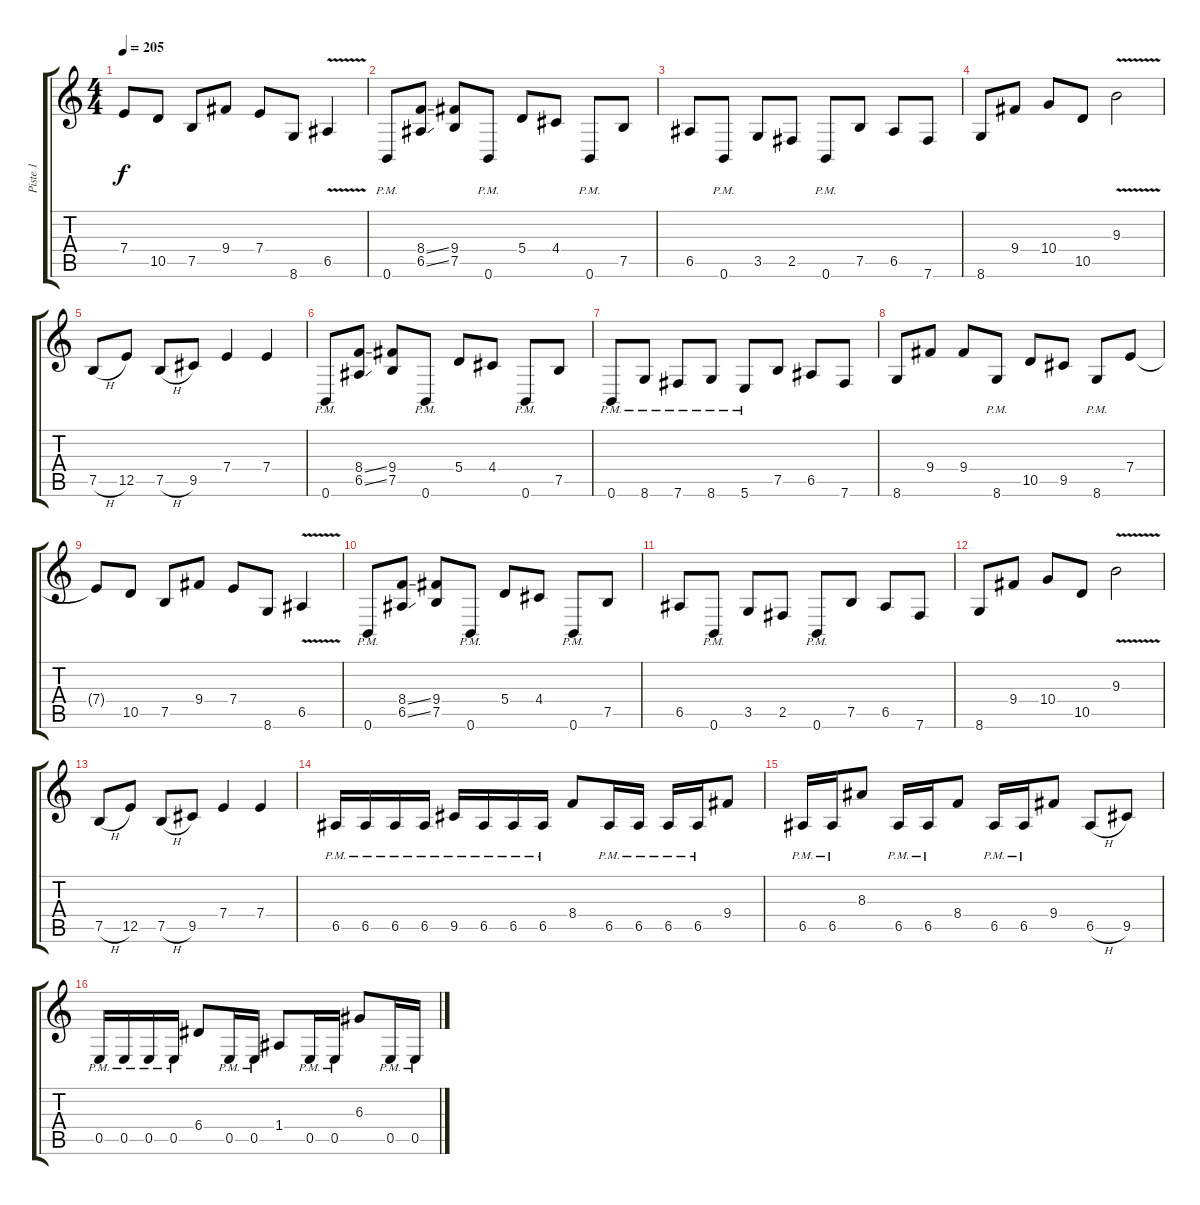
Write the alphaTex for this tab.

\track ("Piste 1" "Piste 1") {instrument distortionguitar}
\staff {score tabs}
\tuning (B3 Gb3 D3 A2 E2 B1) {hide}
\ts (4 4)
\tempo 205
\clef g2
\ks c
7.4{t}.8{dy f} 10.5.8 7.5.8 9.4.8 7.4.8 8.6.8 6.5{v}.4 |
0.6{pm}.8 (8.4{ss} 6.5{ss}).8 (9.4 7.5).8 0.6{pm}.8 5.4.8 4.4.8 0.6{pm}.8 7.5.8 |
6.5.8 0.6{pm}.8 3.5.8 2.5.8 0.6{pm}.8 7.5.8 6.5.8 7.6.8 |
8.6.8 9.4.8 10.4.8 10.5.8 9.3{v}.2 |
7.5{h}.8 12.5.8 7.5{h}.8 9.5.8 7.4.4 7.4.4 |
0.6{pm}.8 (8.4{ss} 6.5{ss}).8 (9.4 7.5).8 0.6{pm}.8 5.4.8 4.4.8 0.6{pm}.8 7.5.8 |
0.6{pm}.8 8.6{pm}.8 7.6{pm}.8 8.6{pm}.8 5.6{pm}.8 7.5.8 6.5.8 7.6.8 |
8.6.8 9.4.8 9.4.8 8.6{pm}.8 10.5.8 9.5.8 8.6{pm}.8 7.4.8 |
7.4{t}.8 10.5.8 7.5.8 9.4.8 7.4.8 8.6.8 6.5{v}.4 |
0.6{pm}.8 (8.4{ss} 6.5{ss}).8 (9.4 7.5).8 0.6{pm}.8 5.4.8 4.4.8 0.6{pm}.8 7.5.8 |
6.5.8 0.6{pm}.8 3.5.8 2.5.8 0.6{pm}.8 7.5.8 6.5.8 7.6.8 |
8.6.8 9.4.8 10.4.8 10.5.8 9.3{v}.2 |
7.5{h}.8 12.5.8 7.5{h}.8 9.5.8 7.4.4 7.4.4 |
6.5{pm}.16 6.5{pm}.16 6.5{pm}.16 6.5{pm}.16 9.5{pm}.16 6.5{pm}.16 6.5{pm}.16 6.5{pm}.16 8.4.8 6.5{pm}.16 6.5{pm}.16 6.5{pm}.16 6.5{pm}.16 9.4.8 |
6.5{pm}.16 6.5{pm}.16 8.3.8 6.5{pm}.16 6.5{pm}.16 8.4.8 6.5{pm}.16 6.5{pm}.16 9.4.8 6.5{h}.8 9.5.8 |
0.5{pm}.16 0.5{pm}.16 0.5{pm}.16 0.5{pm}.16 6.4.8 0.5{pm}.16 0.5{pm}.16 1.4.8 0.5{pm}.16 0.5{pm}.16 6.3.8 0.5{pm}.16 0.5{pm}.16
